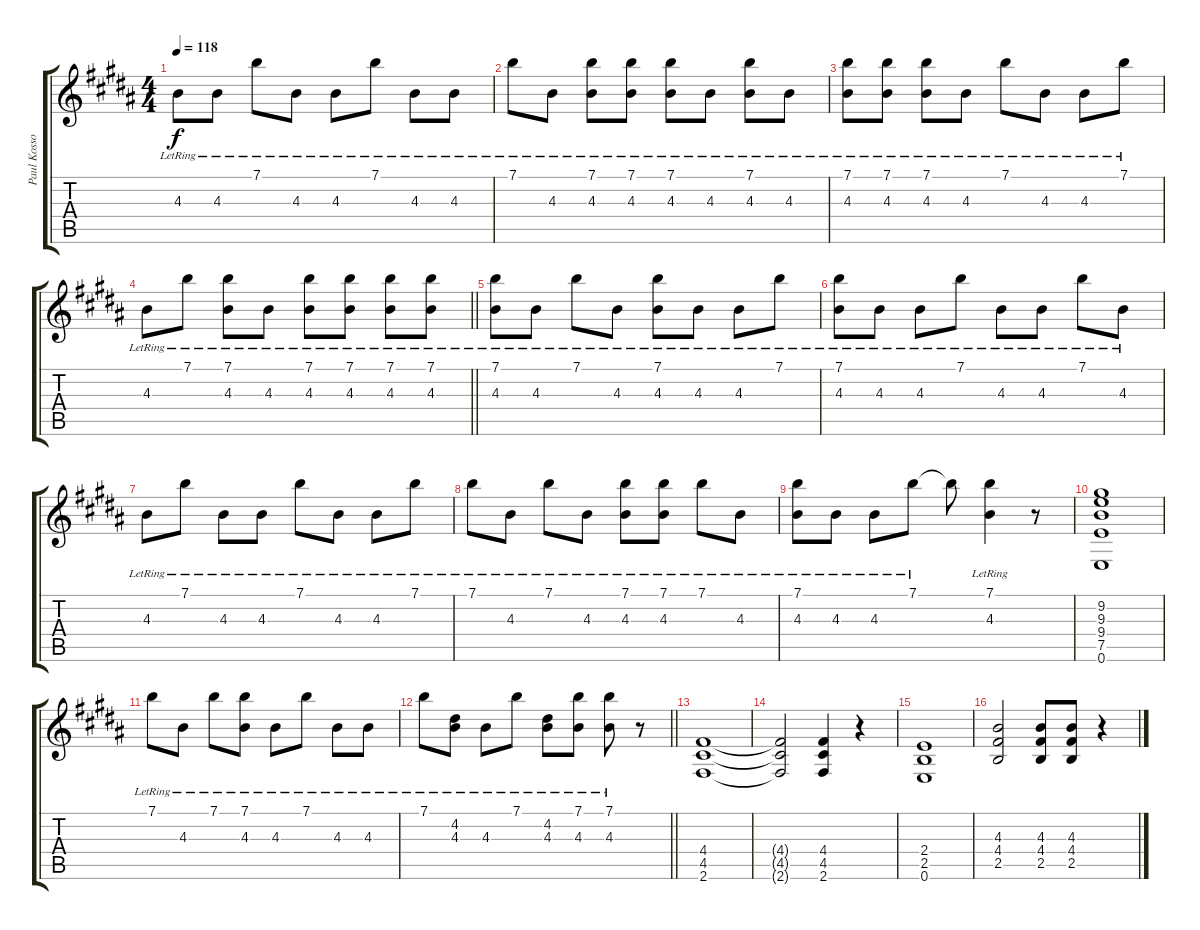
\track ("Paul Kossoff - Guitar 2" "Paul Kosso") {instrument overdrivenguitar}
\staff {score tabs}
\tuning (E4 B3 G3 D3 A2 E2) {hide}
\ts (4 4)
\tempo 118
\clef g2
\ks b
4.3{lr}.8{dy f instrument overdrivenguitar} 4.3{lr}.8 7.1{lr}.8 4.3{lr}.8 4.3{lr}.8 7.1{lr}.8 4.3{lr}.8 4.3{lr}.8 |
\ks g#minor
7.1{lr}.8 4.3{lr}.8 (7.1{lr} 4.3{lr}).8 (7.1{lr} 4.3{lr}).8 (7.1{lr} 4.3{lr}).8 4.3{lr}.8 (7.1{lr} 4.3{lr}).8 4.3{lr}.8 |
(7.1{lr} 4.3{lr}).8 (7.1{lr} 4.3{lr}).8 (7.1{lr} 4.3{lr}).8 4.3{lr}.8 7.1{lr}.8 4.3{lr}.8 4.3{lr}.8 7.1{lr}.8 |
\barLineRight lightlight
4.3{lr}.8 7.1{lr}.8 (7.1{lr} 4.3{lr}).8 4.3{lr}.8 (7.1{lr} 4.3{lr}).8 (7.1{lr} 4.3{lr}).8 (7.1{lr} 4.3{lr}).8 (7.1{lr} 4.3{lr}).8 |
\ks b
(7.1{lr} 4.3{lr}).8 4.3{lr}.8 7.1{lr}.8 4.3{lr}.8 (7.1{lr} 4.3{lr}).8 4.3{lr}.8 4.3{lr}.8 7.1{lr}.8 |
\ks g#minor
(7.1{lr} 4.3{lr}).8 4.3{lr}.8 4.3{lr}.8 7.1{lr}.8 4.3{lr}.8 4.3{lr}.8 7.1{lr}.8 4.3{lr}.8 |
4.3{lr}.8 7.1{lr}.8 4.3{lr}.8 4.3{lr}.8 7.1{lr}.8 4.3{lr}.8 4.3{lr}.8 7.1{lr}.8 |
7.1{lr}.8 4.3{lr}.8 7.1{lr}.8 4.3{lr}.8 (7.1{lr} 4.3{lr}).8 (7.1{lr} 4.3{lr}).8 7.1{lr}.8 4.3{lr}.8 |
\ks b
(7.1{lr} 4.3{lr}).8 4.3{lr}.8 4.3{lr}.8 7.1{lr}.8 7.1{t}.8 (7.1{lr} 4.3{lr}).4 r.8 |
\ks g#minor
(9.2 9.3 9.4 7.5 0.6).1 |
7.1{lr}.8 4.3{lr}.8 7.1{lr}.8 (7.1{lr} 4.3{lr}).8 4.3{lr}.8 7.1{lr}.8 4.3{lr}.8 4.3{lr}.8 |
\barLineRight lightlight
7.1{lr}.8 (4.2{lr} 4.3{lr}).8 4.3{lr}.8 7.1{lr}.8 (4.2{lr} 4.3{lr}).8 (7.1{lr} 4.3{lr}).8 (7.1{lr} 4.3{lr}).8 r.8 |
\ks b
(4.4 4.5 2.6).1 |
\ks g#minor
(4.4{t} 4.5{t} 2.6{t}).2 (4.4 4.5 2.6).4 r.4 |
(2.4 2.5 0.6).1 |
(4.3 4.4 2.5).2 (4.3 4.4 2.5).8 (4.3 4.4 2.5).8 r.4
